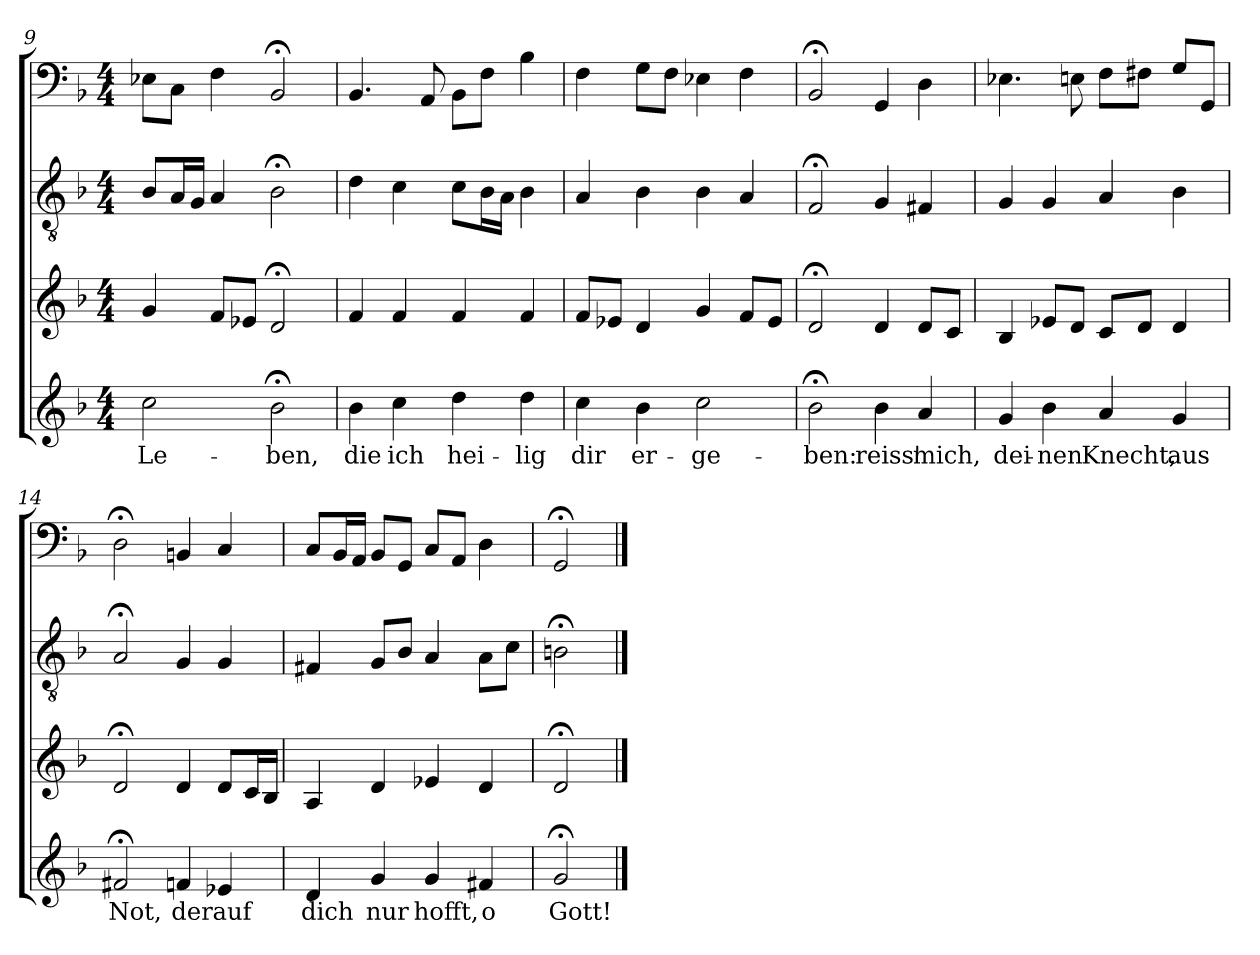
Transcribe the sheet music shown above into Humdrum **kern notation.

**kern	**text	**kern	**kern	**kern
*part4	*part4	*part3	*part2	*part1
*staff4	*staff4	*staff3	*staff2	*staff1
*clefG2	*	*clefG2	*clefGv2	*clefF4
*k[b-]	*	*k[b-]	*k[b-]	*k[b-]
*d:	*	*d:	*d:	*d:
*M4/4	*	*M4/4	*M4/4	*M4/4
=9	=9	=9	=9	=9
2cc	Le-	4g	8B-L	8E-XL
.	.	.	16AL	8CJ
.	.	.	16GJJ	.
.	.	8fL	4A	4F
.	.	8e-XJ	.	.
2b-;<	-ben,	2d;<	2B-;<	2BB-;<
=10	=10	=10	=10	=10
4b-	die	4f	4d	4.BB-
4cc	ich	4f	4c	.
.	.	.	.	8AA
4dd	hei-	4f	8cL	8BB-L
.	.	.	16B-L	8FJ
.	.	.	16AJJ	.
4dd	-lig	4f	4B-	4B-
=11	=11	=11	=11	=11
4cc	dir	8fL	4A	4F
.	.	8e-XJ	.	.
4b-	er-	4d	4B-	8GL
.	.	.	.	8FJ
2cc	-ge-	4g	4B-	4E-X
.	.	8fL	4A	4F
.	.	8e-J	.	.
=12	=12	=12	=12	=12
2b-;<	-ben:	2d;<	2F;<	2BB-;<
4b-	reiss'	4d	4G	4GG
4a	mich,	8dL	4F#X	4D
.	.	8cJ	.	.
=13	=13	=13	=13	=13
4g	dei-	4B-	4G	4.E-X
4b-	-nen	8e-XL	4G	.
.	.	8dJ	.	8En
4a	Knecht,	8cL	4A	8FL
.	.	8dJ	.	8F#XJ
4g	aus	4d	4B-	8GL
.	.	.	.	8GGJ
=14	=14	=14	=14	=14
2f#X;<	Not,	2d;<	2A;<	2D;<
4fn	der	4d	4G	4BBn
4e-X	auf	8dL	4G	4C
.	.	16cL	.	.
.	.	16B-JJ	.	.
=15	=15	=15	=15	=15
4d	dich	4A	4F#X	8CL
.	.	.	.	16BB-L
.	.	.	.	16AAJJ
4g	nur	4d	8GL	8BB-L
.	.	.	8B-J	8GGJ
4g	hofft,	4e-X	4A	8CL
.	.	.	.	8AAJ
4f#X	o	4d	8AL	4D
.	.	.	8cJ	.
=16	=16	=16	=16	=16
2g;<	Gott!	2d;<	2Bn;<	2GG;<
==	==	==	==	==
*-	*-	*-	*-	*-
